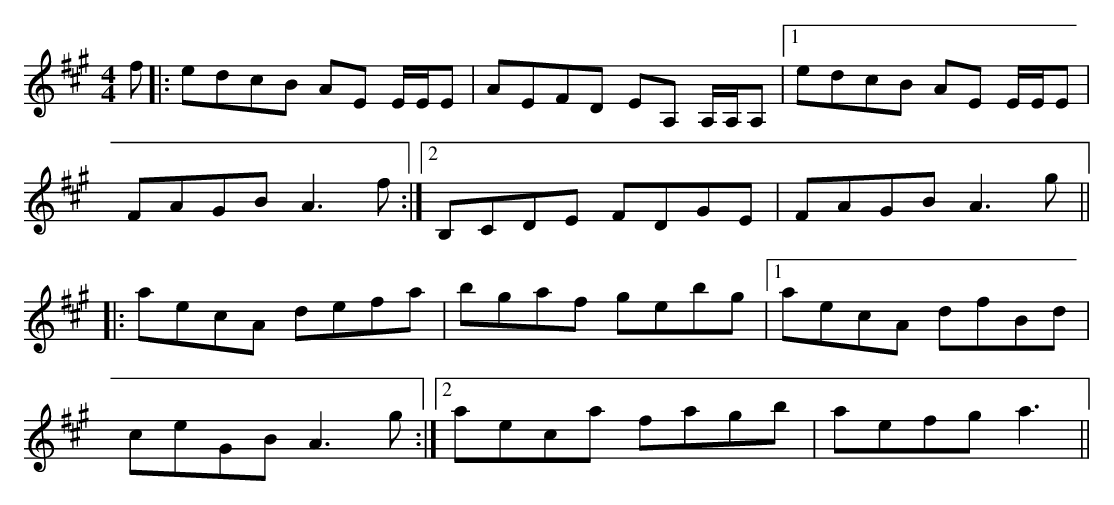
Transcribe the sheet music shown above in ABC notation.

X:1
M:4/4
K:A
f|:edcB AE E/E/E|AEFD EA, A,/A,/A,|1 edcB AE E/E/E|
FAGB A3f:|2 B,CDE FDGE|FAGB A3g||
|:aecA defa|bgaf gebg|1 aecA dfBd|
ceGB A3g:|2 aeca fagb|aefg a3||
